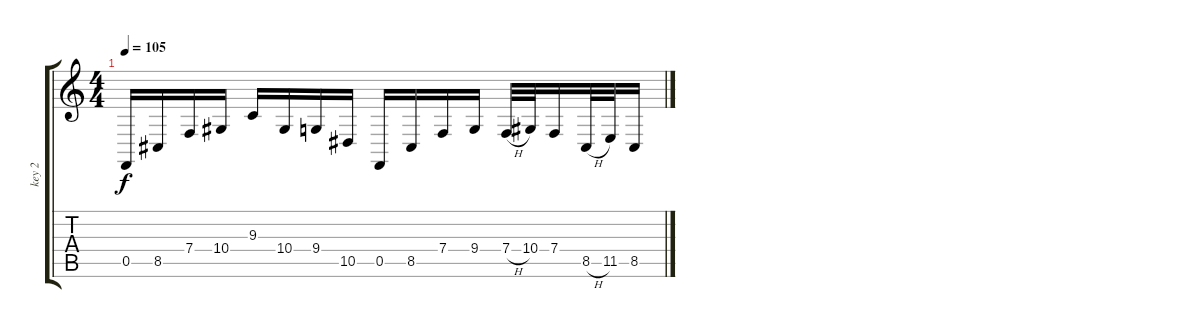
\track ("key 2" "key 2") {instrument brightacousticpiano}
\staff {score tabs}
\tuning (C4 G3 Eb3 Bb2 F2 C2) {hide}
\ts (4 4)
\tempo 105
\clef g2
\ks c
0.5.16{dy f} 8.5.16 7.4.16 10.4.16 9.3.16 10.4.16 9.4.16 10.5.16 0.5.16 8.5.16 7.4.16 9.4.16 7.4{h}.32 10.4.32 7.4.16 8.5{h}.32 11.5.32 8.5.16
